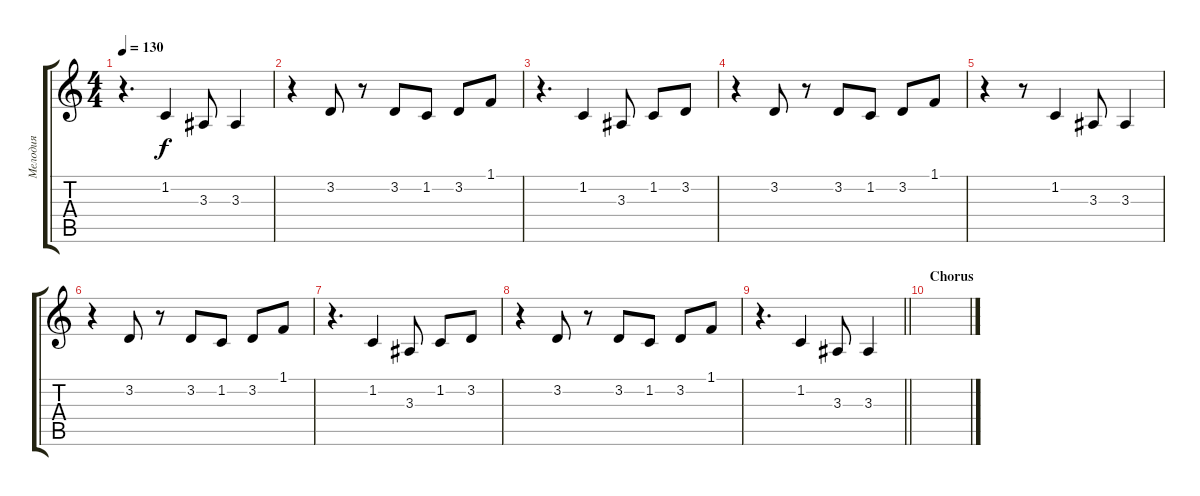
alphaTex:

\track ("Мелодия" "Мелодия") {instrument lead2sawtooth}
\staff {score tabs}
\tuning (E4 B3 G3 D3 A2 E2) {hide}
\ts (4 4)
\tempo 130
\clef g2
\ks c
r.4{d dy f} 1.2.4 3.3.8 3.3.4 |
r.4 3.2.8 r.8 3.2.8 1.2.8 3.2.8 1.1.8 |
r.4{d} 1.2.4 3.3.8 1.2.8 3.2.8 |
r.4 3.2.8 r.8 3.2.8 1.2.8 3.2.8 1.1.8 |
r.4 r.8 1.2.4 3.3.8 3.3.4 |
r.4 3.2.8 r.8 3.2.8 1.2.8 3.2.8 1.1.8 |
r.4{d} 1.2.4 3.3.8 1.2.8 3.2.8 |
r.4 3.2.8 r.8 3.2.8 1.2.8 3.2.8 1.1.8 |
\barLineRight lightlight
r.4{d} 1.2.4 3.3.8 3.3.4 |
\section ("" "Chorus")
